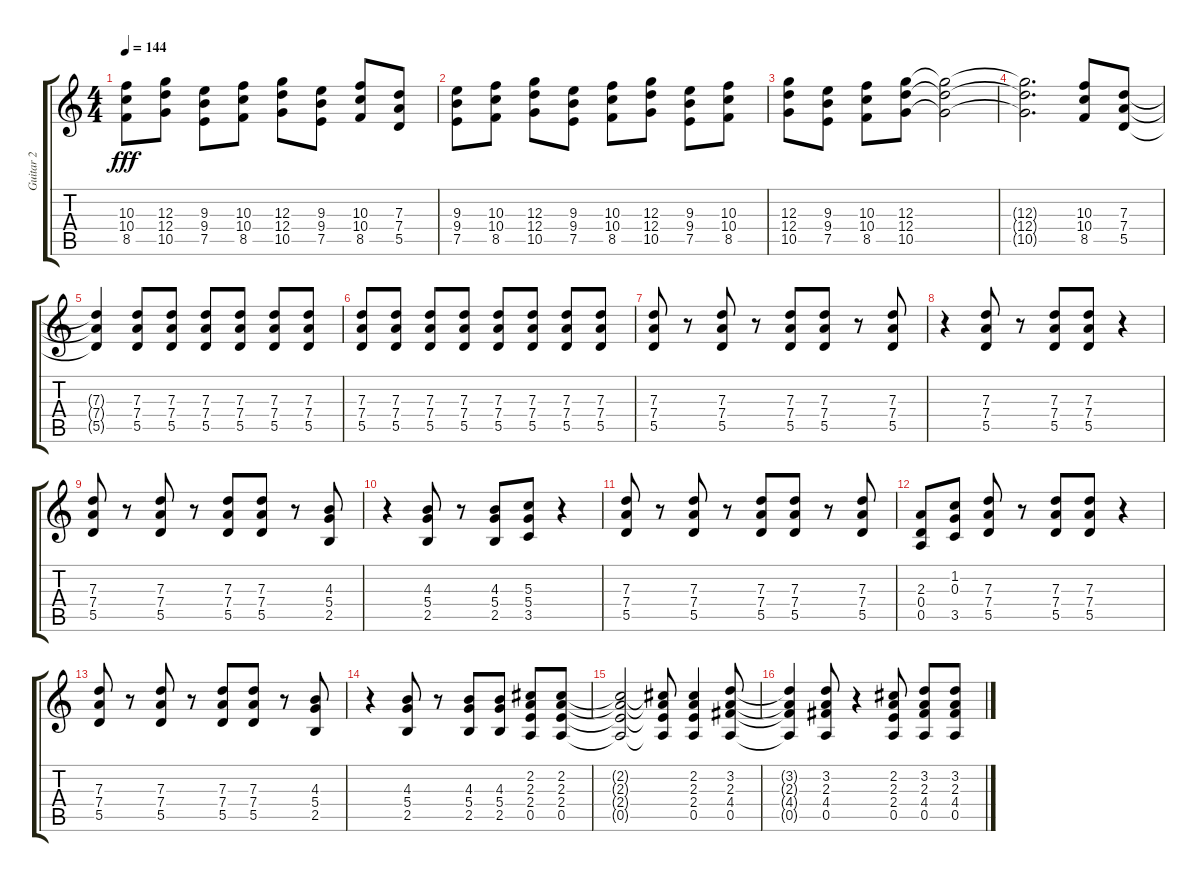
\track ("Guitar 2" "Guitar 2") {instrument overdrivenguitar}
\staff {score tabs}
\tuning (E4 B3 G3 D3 A2 E2) {hide}
\ts (4 4)
\tempo 144
\clef g2
\ks c
(10.3 10.4 8.5).8{dy fff} (12.3 12.4 10.5).8 (9.3 9.4 7.5).8 (10.3 10.4 8.5).8 (12.3 12.4 10.5).8 (9.3 9.4 7.5).8 (10.3 10.4 8.5).8 (7.3 7.4 5.5).8 |
(9.3 9.4 7.5).8 (10.3 10.4 8.5).8 (12.3 12.4 10.5).8 (9.3 9.4 7.5).8 (10.3 10.4 8.5).8 (12.3 12.4 10.5).8 (9.3 9.4 7.5).8 (10.3 10.4 8.5).8 |
(12.3 12.4 10.5).8 (9.3 9.4 7.5).8 (10.3 10.4 8.5).8 (12.3 12.4 10.5).8 (12.3{t} 12.4{t} 10.5{t}).2 |
(12.3{t} 12.4{t} 10.5{t}).2{d} (10.3 10.4 8.5).8 (7.3 7.4 5.5).8 |
(7.3{t} 7.4{t} 5.5{t}).4 (7.3 7.4 5.5).8 (7.3 7.4 5.5).8 (7.3 7.4 5.5).8 (7.3 7.4 5.5).8 (7.3 7.4 5.5).8 (7.3 7.4 5.5).8 |
(7.3 7.4 5.5).8 (7.3 7.4 5.5).8 (7.3 7.4 5.5).8 (7.3 7.4 5.5).8 (7.3 7.4 5.5).8 (7.3 7.4 5.5).8 (7.3 7.4 5.5).8 (7.3 7.4 5.5).8 |
(7.3 7.4 5.5).8 r.8 (7.3 7.4 5.5).8 r.8 (7.3 7.4 5.5).8 (7.3 7.4 5.5).8 r.8 (7.3 7.4 5.5).8 |
r.4 (7.3 7.4 5.5).8 r.8 (7.3 7.4 5.5).8 (7.3 7.4 5.5).8 r.4 |
(7.3 7.4 5.5).8 r.8 (7.3 7.4 5.5).8 r.8 (7.3 7.4 5.5).8 (7.3 7.4 5.5).8 r.8 (4.3 5.4 2.5).8 |
r.4 (4.3 5.4 2.5).8 r.8 (4.3 5.4 2.5).8 (5.3 5.4 3.5).8 r.4 |
(7.3 7.4 5.5).8 r.8 (7.3 7.4 5.5).8 r.8 (7.3 7.4 5.5).8 (7.3 7.4 5.5).8 r.8 (7.3 7.4 5.5).8 |
(2.3 0.4 0.5).8 (1.2 0.3 3.5).8 (7.3 7.4 5.5).8 r.8 (7.3 7.4 5.5).8 (7.3 7.4 5.5).8 r.4 |
(7.3 7.4 5.5).8 r.8 (7.3 7.4 5.5).8 r.8 (7.3 7.4 5.5).8 (7.3 7.4 5.5).8 r.8 (4.3 5.4 2.5).8 |
r.4 (4.3 5.4 2.5).8 r.8 (4.3 5.4 2.5).8 (4.3 5.4 2.5).8 (2.2 2.3 2.4 0.5).8 (2.2 2.3 2.4 0.5).8 |
(2.2{t} 2.3{t} 2.4{t} 0.5{t}).2 (2.2{t} 2.3{t} 2.4{t} 0.5{t}).8 (2.2 2.3 2.4 0.5).4 (3.2 2.3 4.4 0.5).8 |
(3.2{t} 2.3{t} 4.4{t} 0.5{t}).4 (3.2 2.3 4.4 0.5).8 r.4 (2.2 2.3 2.4 0.5).8 (3.2 2.3 4.4 0.5).8 (3.2 2.3 4.4 0.5).8
